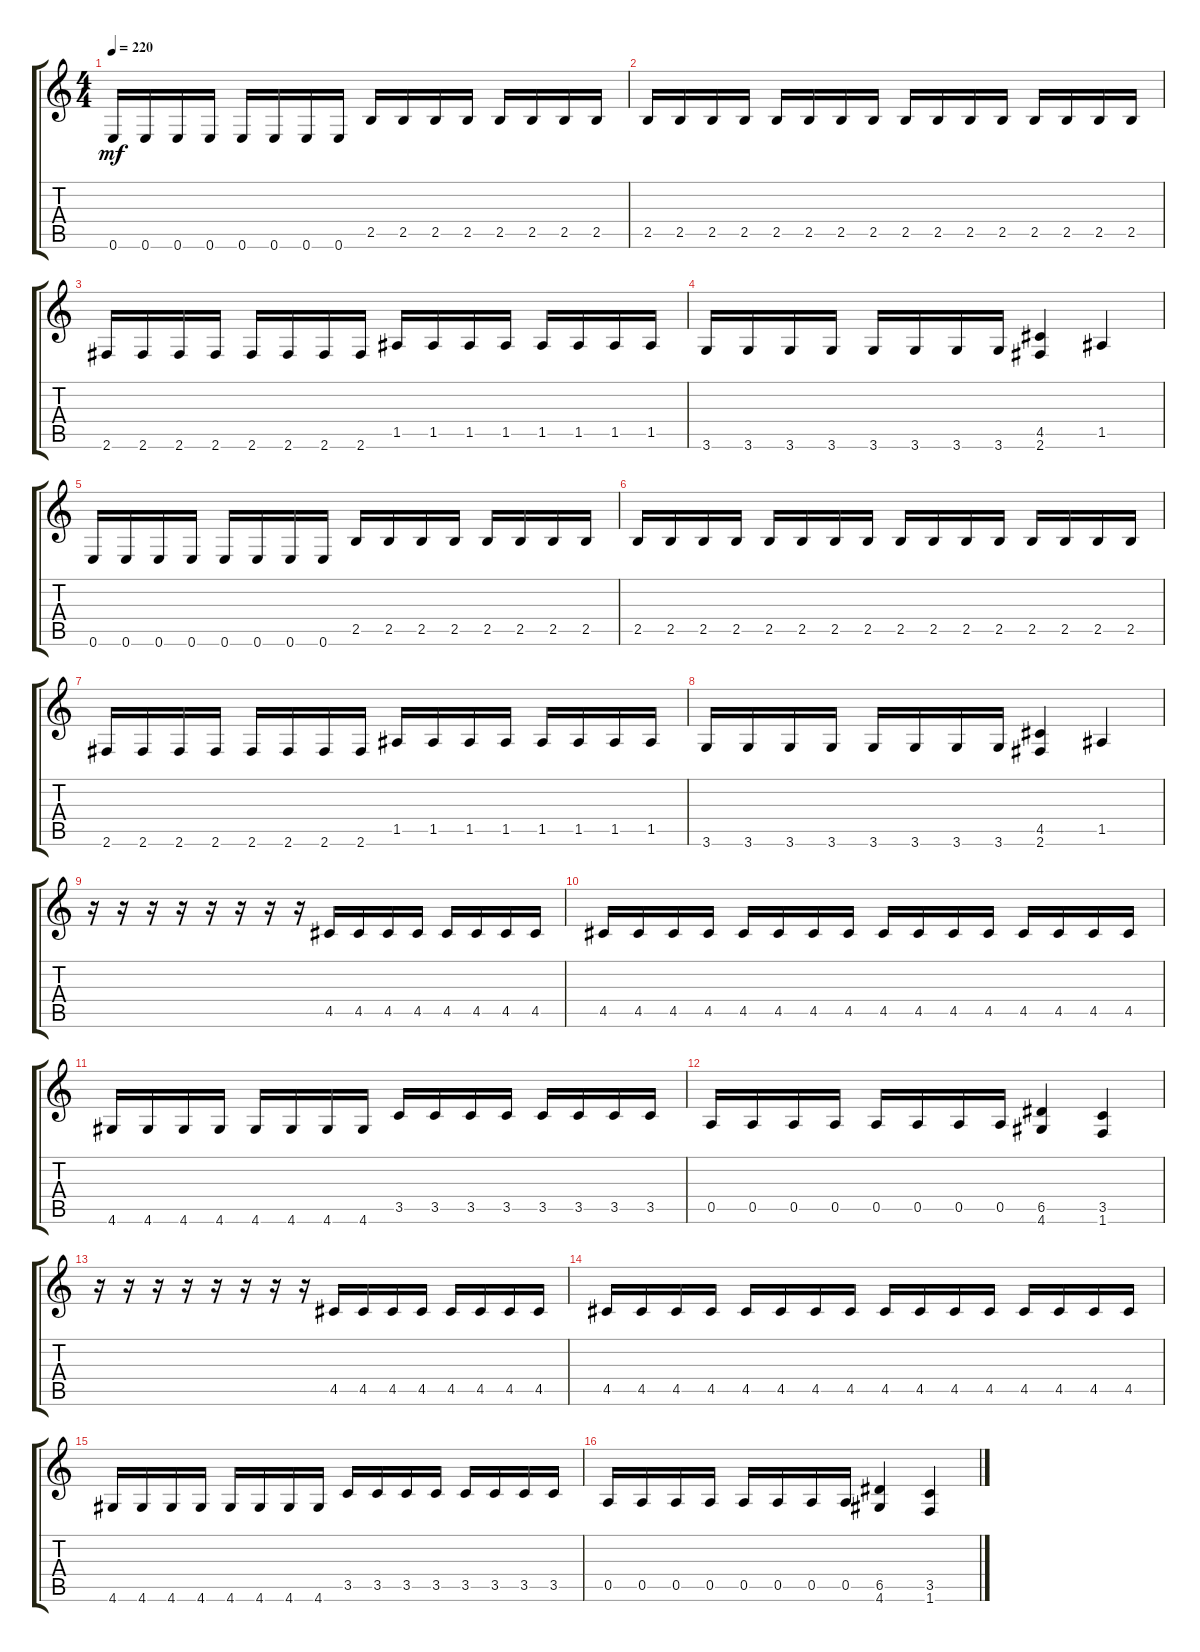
\track "" {instrument distortionguitar}
\staff {score tabs}
\tuning (E4 B3 G3 D3 A2 E2) {hide}
\ts (4 4)
\tempo 220
\clef g2
\ks c
0.6.16{dy mf} 0.6.16 0.6.16 0.6.16 0.6.16 0.6.16 0.6.16 0.6.16 2.5.16 2.5.16 2.5.16 2.5.16 2.5.16 2.5.16 2.5.16 2.5.16 |
2.5.16 2.5.16 2.5.16 2.5.16 2.5.16 2.5.16 2.5.16 2.5.16 2.5.16 2.5.16 2.5.16 2.5.16 2.5.16 2.5.16 2.5.16 2.5.16 |
2.6.16 2.6.16 2.6.16 2.6.16 2.6.16 2.6.16 2.6.16 2.6.16 1.5.16 1.5.16 1.5.16 1.5.16 1.5.16 1.5.16 1.5.16 1.5.16 |
3.6.16 3.6.16 3.6.16 3.6.16 3.6.16 3.6.16 3.6.16 3.6.16 (4.5 2.6).4 1.5.4 |
0.6.16 0.6.16 0.6.16 0.6.16 0.6.16 0.6.16 0.6.16 0.6.16 2.5.16 2.5.16 2.5.16 2.5.16 2.5.16 2.5.16 2.5.16 2.5.16 |
2.5.16 2.5.16 2.5.16 2.5.16 2.5.16 2.5.16 2.5.16 2.5.16 2.5.16 2.5.16 2.5.16 2.5.16 2.5.16 2.5.16 2.5.16 2.5.16 |
2.6.16 2.6.16 2.6.16 2.6.16 2.6.16 2.6.16 2.6.16 2.6.16 1.5.16 1.5.16 1.5.16 1.5.16 1.5.16 1.5.16 1.5.16 1.5.16 |
3.6.16 3.6.16 3.6.16 3.6.16 3.6.16 3.6.16 3.6.16 3.6.16 (4.5 2.6).4 1.5.4 |
r.16 r.16 r.16 r.16 r.16 r.16 r.16 r.16 4.5.16 4.5.16 4.5.16 4.5.16 4.5.16 4.5.16 4.5.16 4.5.16 |
4.5.16 4.5.16 4.5.16 4.5.16 4.5.16 4.5.16 4.5.16 4.5.16 4.5.16 4.5.16 4.5.16 4.5.16 4.5.16 4.5.16 4.5.16 4.5.16 |
4.6.16 4.6.16 4.6.16 4.6.16 4.6.16 4.6.16 4.6.16 4.6.16 3.5.16 3.5.16 3.5.16 3.5.16 3.5.16 3.5.16 3.5.16 3.5.16 |
0.5.16 0.5.16 0.5.16 0.5.16 0.5.16 0.5.16 0.5.16 0.5.16 (6.5 4.6).4 (3.5 1.6).4 |
r.16 r.16 r.16 r.16 r.16 r.16 r.16 r.16 4.5.16 4.5.16 4.5.16 4.5.16 4.5.16 4.5.16 4.5.16 4.5.16 |
4.5.16 4.5.16 4.5.16 4.5.16 4.5.16 4.5.16 4.5.16 4.5.16 4.5.16 4.5.16 4.5.16 4.5.16 4.5.16 4.5.16 4.5.16 4.5.16 |
4.6.16 4.6.16 4.6.16 4.6.16 4.6.16 4.6.16 4.6.16 4.6.16 3.5.16 3.5.16 3.5.16 3.5.16 3.5.16 3.5.16 3.5.16 3.5.16 |
0.5.16 0.5.16 0.5.16 0.5.16 0.5.16 0.5.16 0.5.16 0.5.16 (6.5 4.6).4 (3.5 1.6).4
